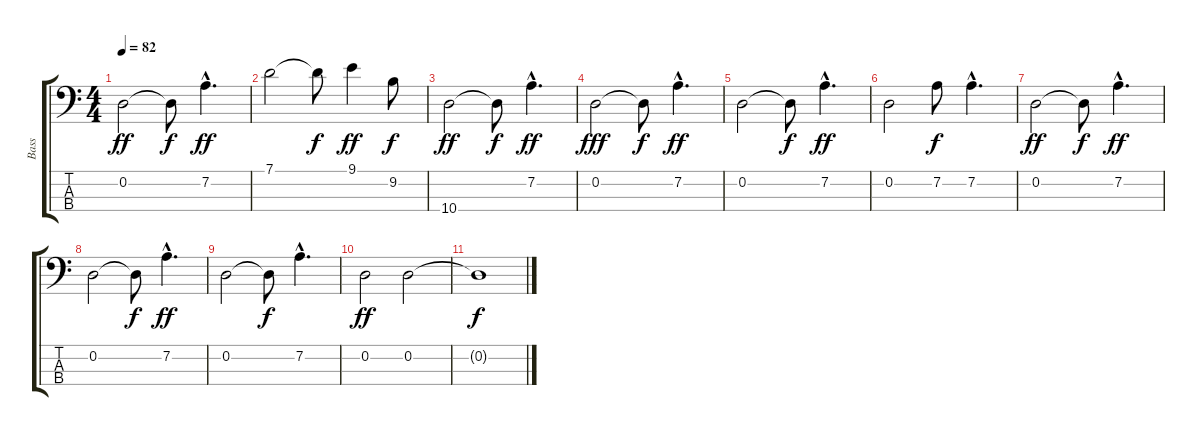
\track ("Bass" "Bass") {instrument acousticbass}
\staff {score tabs}
\tuning (G2 D2 A1 E1) {hide}
\ts (4 4)
\tempo 82
\clef f4
\ks c
0.2.2{dy ff} 0.2{t}.8{dy f} 7.2{hac}.4{d dy ff} |
7.1.2 7.1{t}.8{dy f} 9.1.4{dy ff} 9.2.8{dy f} |
10.4.2{dy ff} 10.4{t}.8{dy f} 7.2{hac}.4{d dy ff} |
0.2.2{dy fff} 0.2{t}.8{dy f} 7.2{hac}.4{d dy ff} |
0.2.2 0.2{t}.8{dy f} 7.2{hac}.4{d dy ff} |
0.2.2 7.2.8{dy f} 7.2{hac}.4{d} |
0.2.2{dy ff} 0.2{t}.8{dy f} 7.2{hac}.4{d dy ff} |
0.2.2 0.2{t}.8{dy f} 7.2{hac}.4{d dy ff} |
0.2.2 0.2{t}.8{dy f} 7.2{hac}.4{d} |
0.2.2{dy ff} 0.2.2 |
0.2{t}.1{dy f}
